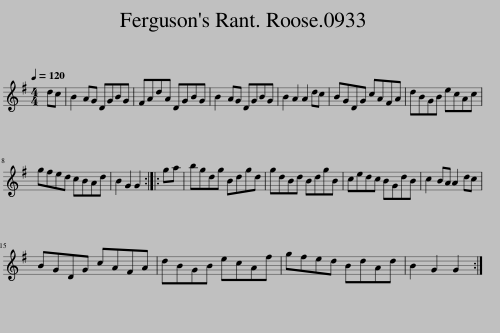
X:1
L:1/8
Q:1/4=120
M:4/4
I:linebreak $
K:G
V:1 treble
V:1
 dc | B2 AG DGBG | FAdA DGBG | B2 AG DGBG | B2 A2 A2 dc | %5
 BGDG cAFA | dBGB ecAc |$ gfed cBAd | B2 G2 G2 :: ga | %10
 bgdg Bdgd | gdBd BdgB | cedc BGdB | c2 BA A2 dc |$ BGDG cAFA | %15
 dBGB ecAf | gfed BdAd | B2 G2 G2 :| %18
